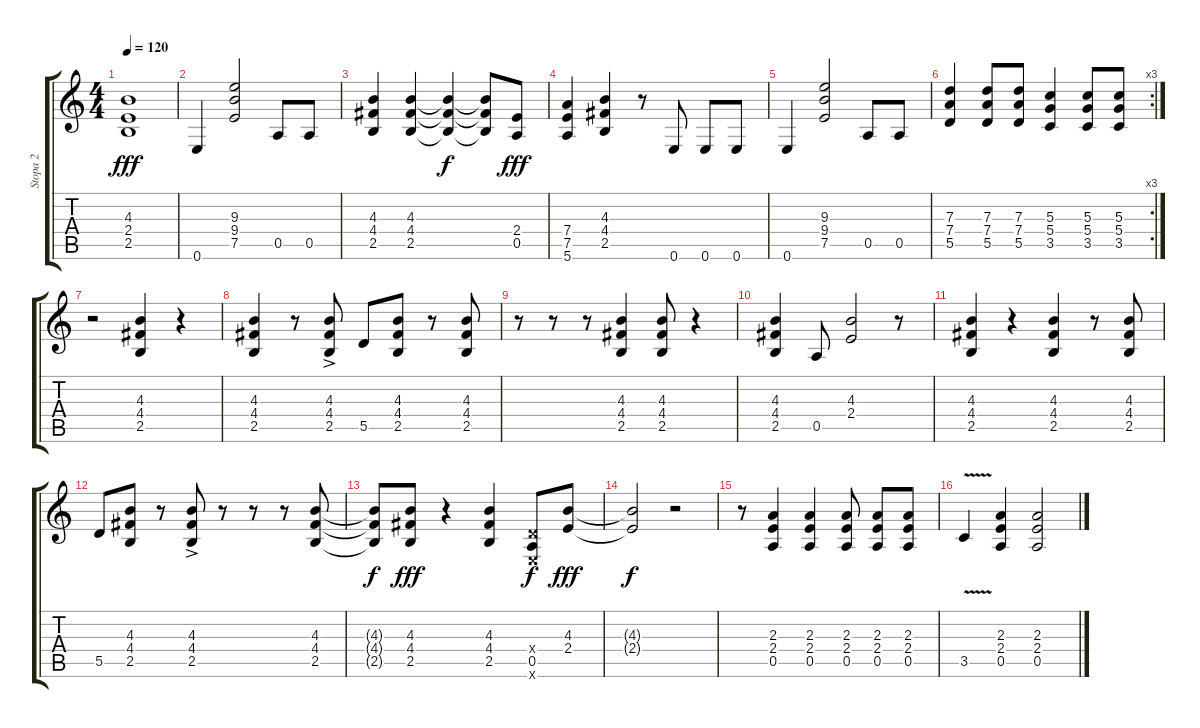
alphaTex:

\track ("Stopa 2" "Stopa 2") {instrument distortionguitar}
\staff {score tabs}
\tuning (E4 B3 G3 D3 A2 E2) {hide}
\ts (4 4)
\tempo 120
\clef g2
\ks c
(4.3 2.4 2.5).1{dy fff} |
0.6.4 (9.3 9.4 7.5).2 0.5.8 0.5.8 |
(4.3 4.4 2.5).4 (4.3 4.4 2.5).4 (4.3{t} 4.4{t} 2.5{t}).4{dy f} (4.3{t} 4.4{t} 2.5{t}).8 (2.4 0.5).8{dy fff} |
(7.4 7.5 5.6).4 (4.3 4.4 2.5).4 r.8 0.6.8 0.6.8 0.6.8 |
0.6.4 (9.3 9.4 7.5).2 0.5.8 0.5.8 |
\rc 3
(7.3 7.4 5.5).4 (7.3 7.4 5.5).8 (7.3 7.4 5.5).8 (5.3 5.4 3.5).4 (5.3 5.4 3.5).8 (5.3 5.4 3.5).8 |
r.2 (4.3 4.4 2.5).4 r.4 |
(4.3 4.4 2.5).4 r.8 (4.3 4.4{ac} 2.5).8 5.5.8 (4.3 4.4 2.5).8 r.8 (4.3 4.4 2.5).8 |
r.8 r.8 r.8 (4.3 4.4 2.5).4 (4.3 4.4 2.5).8 r.4 |
(4.3 4.4 2.5).4 0.5.8 (4.3 2.4).2 r.8 |
(4.3 4.4 2.5).4 r.4 (4.3 4.4 2.5).4 r.8 (4.3 4.4 2.5).8 |
5.5.8 (4.3 4.4 2.5).8 r.8 (4.3 4.4{ac} 2.5).8 r.8 r.8 r.8 (4.3 4.4 2.5).8 |
(4.3{t} 4.4{t} 2.5{t}).8{dy f} (4.3 4.4 2.5).8{dy fff} r.4 (4.3 4.4 2.5).4 (0.4{x} 0.5 0.6{x}).8{dy f} (4.3 2.4).8{dy fff} |
(4.3{t} 2.4{t}).2{dy f} r.2 |
r.8 (2.3 2.4 0.5).4 (2.3 2.4 0.5).4 (2.3 2.4 0.5).8 (2.3 2.4 0.5).8 (2.3 2.4 0.5).8 |
3.5{v}.4 (2.3 2.4 0.5).4 (2.3 2.4 0.5).2
